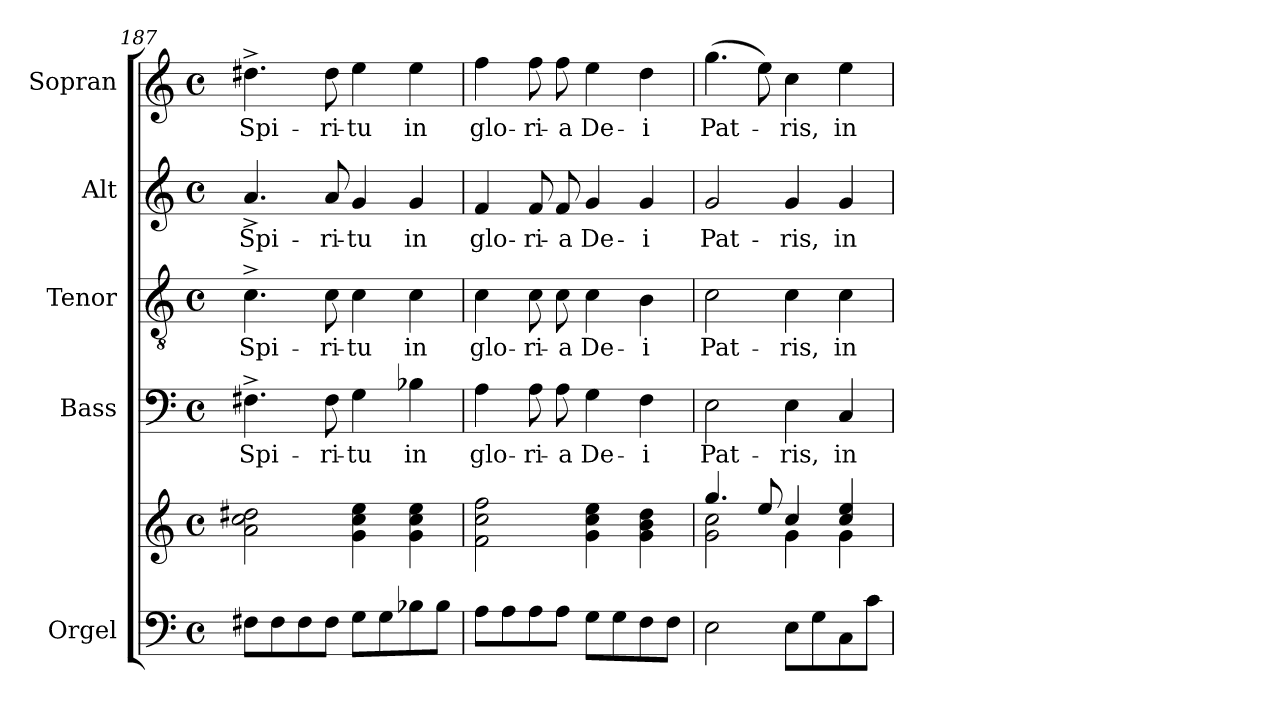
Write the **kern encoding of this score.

**kern	**kern	**kern	**text	**kern	**text	**kern	**text	**kern	**text
*part5	*part5	*part4	*part4	*part3	*part3	*part2	*part2	*part1	*part1
*staff6	*staff5	*staff4	*staff4	*staff3	*staff3	*staff2	*staff2	*staff1	*staff1
*I"Orgel	*	*I"Bass	*	*I"Tenor	*	*I"Alt	*	*I"Sopran	*
*I'Org.	*	*I'B.	*	*I'T.	*	*I'A.	*	*I'S.	*
*clefF4	*clefG2	*clefF4	*	*clefGv2	*	*clefG2	*	*clefG2	*
*k[]	*k[]	*k[]	*	*k[]	*	*k[]	*	*k[]	*
*C:	*C:	*C:	*	*C:	*	*C:	*	*C:	*
*M4/4	*M4/4	*M4/4	*	*M4/4	*	*M4/4	*	*M4/4	*
*met(c)	*met(c)	*met(c)	*	*met(c)	*	*met(c)	*	*met(c)	*
=187	=187	=187	=187	=187	=187	=187	=187	=187	=187
!	!	!	!LO:LY:b	!	!LO:LY:b	!	!LO:LY:b	!	!LO:LY:b
8F#X\L	2a\ 2cc\ 2dd#X\	4.F#X^>\	Spi-	4.c^>\	Spi-	4.a^>/	Spi-	4.dd#X^>\	Spi-
8F#\	.	.	.	.	.	.	.	.	.
8F#\	.	.	.	.	.	.	.	.	.
!	!	!	!LO:LY:b	!	!LO:LY:b	!	!LO:LY:b	!	!LO:LY:b
8F#\J	.	8F#\	-ri-	8c\	-ri-	8a/	-ri-	8dd#\	-ri-
!	!	!	!LO:LY:b	!	!LO:LY:b	!	!LO:LY:b	!	!LO:LY:b
8G\L	4g\ 4cc\ 4ee\	4G\	-tu	4c\	-tu	4g/	-tu	4ee\	-tu
8G\	.	.	.	.	.	.	.	.	.
!	!	!	!LO:LY:b	!	!LO:LY:b	!	!LO:LY:b	!	!LO:LY:b
8B-X\	4g\ 4cc\ 4ee\	4B-X\	in	4c\	in	4g/	in	4ee\	in
8B-\J	.	.	.	.	.	.	.	.	.
=188	=188	=188	=188	=188	=188	=188	=188	=188	=188
!	!	!	!LO:LY:b	!	!LO:LY:b	!	!LO:LY:b	!	!LO:LY:b
8A\L	2f\ 2cc\ 2ff\	4A\	glo-	4c\	glo-	4f/	glo-	4ff\	glo-
8A\	.	.	.	.	.	.	.	.	.
!	!	!	!LO:LY:b	!	!LO:LY:b	!	!LO:LY:b	!	!LO:LY:b
8A\	.	8A\	-ri-	8c\	-ri-	8f/	-ri-	8ff\	-ri-
!	!	!	!LO:LY:b	!	!LO:LY:b	!	!LO:LY:b	!	!LO:LY:b
8A\J	.	8A\	-a	8c\	-a	8f/	-a	8ff\	-a
!	!	!	!LO:LY:b	!	!LO:LY:b	!	!LO:LY:b	!	!LO:LY:b
8G\L	4g\ 4cc\ 4ee\	4G\	De-	4c\	De-	4g/	De-	4ee\	De-
8G\	.	.	.	.	.	.	.	.	.
!	!	!	!LO:LY:b	!	!LO:LY:b	!	!LO:LY:b	!	!LO:LY:b
8F\	4g\ 4b\ 4dd\	4F\	-i	4B\	-i	4g/	-i	4dd\	-i
8F\J	.	.	.	.	.	.	.	.	.
=189	=189	=189	=189	=189	=189	=189	=189	=189	=189
*	*^	*	*	*	*	*	*	*	*
!	!	!	!	!LO:LY:b	!	!LO:LY:b	!	!LO:LY:b	!	!LO:LY:b
2E\	4.gg/	2g\ 2cc\	2E\	Pat-	2c\	Pat-	2g/	Pat-	(>4.gg\	Pat-
.	8ee/	.	.	.	.	.	.	.	8ee\)	.
!	!	!	!	!LO:LY:b	!	!LO:LY:b	!	!LO:LY:b	!	!LO:LY:b
8E\L	4cc/	4g\	4E\	-ris,	4c\	-ris,	4g/	-ris,	4cc\	-ris,
8G\	.	.	.	.	.	.	.	.	.	.
!	!	!	!	!LO:LY:b	!	!LO:LY:b	!	!LO:LY:b	!	!LO:LY:b
8C\	4cc/ 4ee/	4g\	4C/	in	4c\	in	4g/	in	4ee\	in
8c\J	.	.	.	.	.	.	.	.	.	.
*	*v	*v	*	*	*	*	*	*	*	*
=	=	=	=	=	=	=	=	=	=
*-	*-	*-	*-	*-	*-	*-	*-	*-	*-
